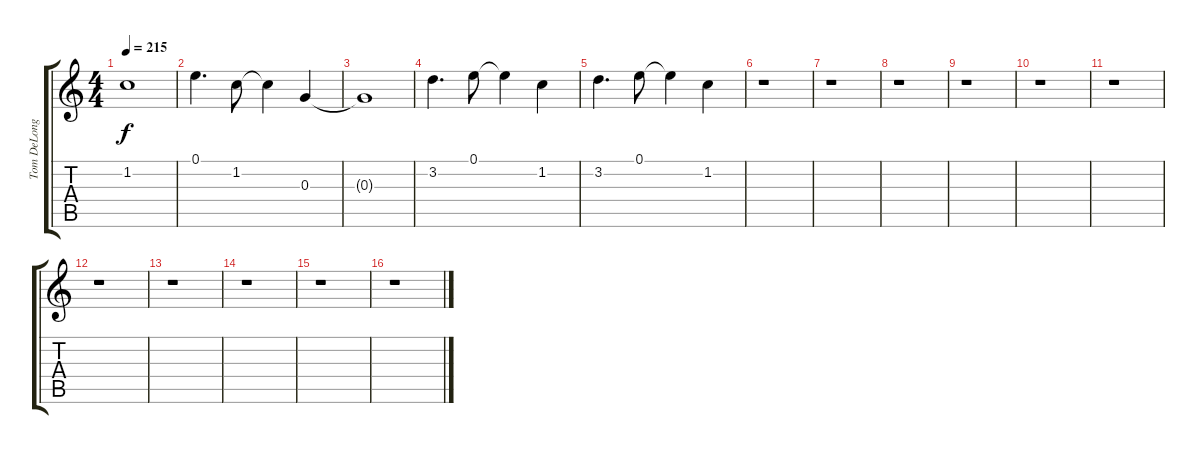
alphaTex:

\track ("Tom DeLonge Clean" "Tom DeLong") {instrument electricguitarclean}
\staff {score tabs}
\tuning (E4 B3 G3 D3 A2 E2) {hide}
\ts (4 4)
\tempo 215
\clef g2
\ks c
1.2{t}.1{dy f} |
0.1.4{d} 1.2.8 1.2{t}.4 0.3.4 |
0.3{t}.1 |
3.2.4{d} 0.1.8 0.1{t}.4 1.2.4 |
3.2.4{d} 0.1.8 0.1{t}.4 1.2.4 |
r.1 |
r.1 |
r.1 |
r.1 |
r.1 |
r.1 |
r.1 |
r.1 |
r.1 |
r.1 |
r.1
